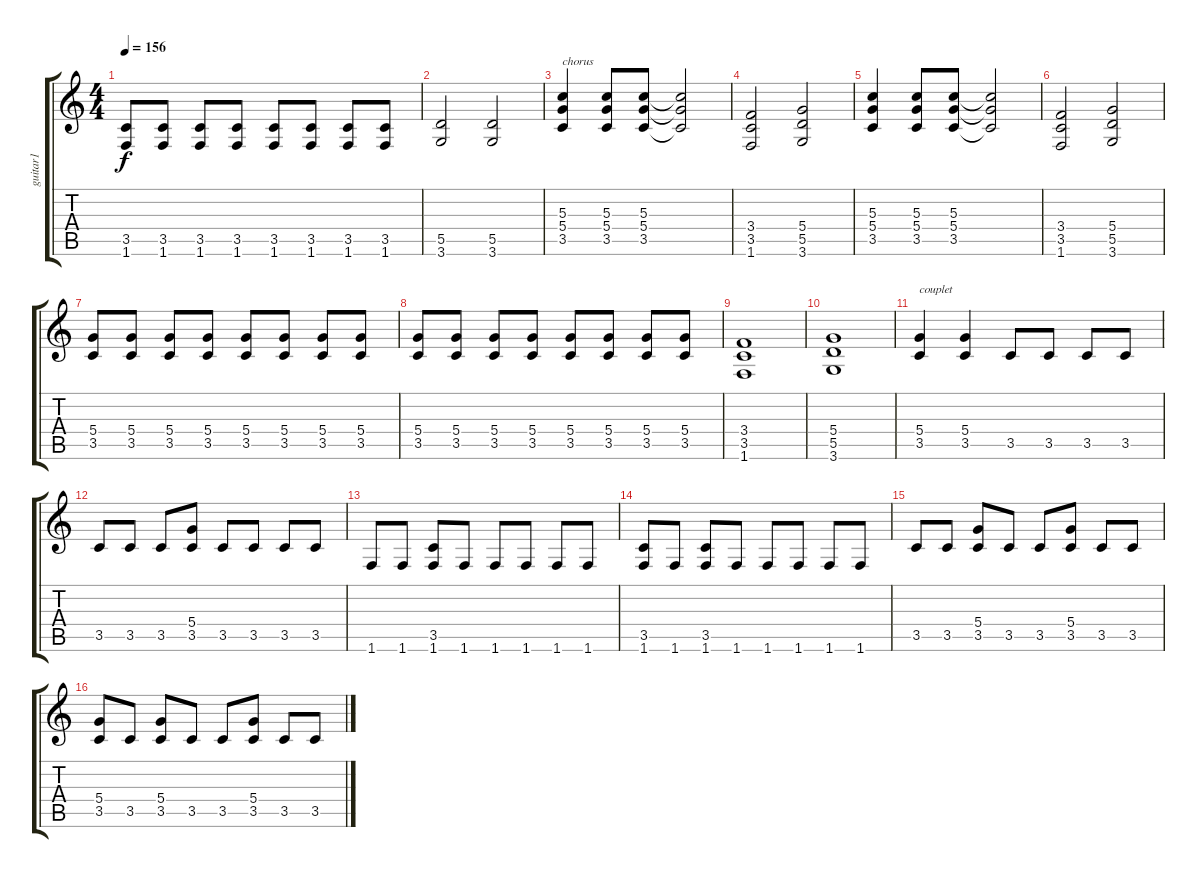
\track ("guitar1" "guitar1") {instrument overdrivenguitar}
\staff {score tabs}
\tuning (E4 B3 G3 D3 A2 E2) {hide}
\ts (4 4)
\tempo 156
\clef g2
\ks c
(3.5 1.6).8{dy f} (3.5 1.6).8 (3.5 1.6).8 (3.5 1.6).8 (3.5 1.6).8 (3.5 1.6).8 (3.5 1.6).8 (3.5 1.6).8 |
(5.5 3.6).2 (5.5 3.6).2 |
(5.3 5.4 3.5).4{txt "chorus"} (5.3 5.4 3.5).8 (5.3 5.4 3.5).8 (5.3{t} 5.4{t} 3.5{t}).2 |
(3.4 3.5 1.6).2 (5.4 5.5 3.6).2 |
(5.3 5.4 3.5).4 (5.3 5.4 3.5).8 (5.3 5.4 3.5).8 (5.3{t} 5.4{t} 3.5{t}).2 |
(3.4 3.5 1.6).2 (5.4 5.5 3.6).2 |
(5.4 3.5).8 (5.4 3.5).8 (5.4 3.5).8 (5.4 3.5).8 (5.4 3.5).8 (5.4 3.5).8 (5.4 3.5).8 (5.4 3.5).8 |
(5.4 3.5).8 (5.4 3.5).8 (5.4 3.5).8 (5.4 3.5).8 (5.4 3.5).8 (5.4 3.5).8 (5.4 3.5).8 (5.4 3.5).8 |
(3.4 3.5 1.6).1 |
(5.4 5.5 3.6).1 |
(5.4 3.5).4{txt "couplet"} (5.4 3.5).4 3.5.8 3.5.8 3.5.8 3.5.8 |
3.5.8 3.5.8 3.5.8 (5.4 3.5).8 3.5.8 3.5.8 3.5.8 3.5.8 |
1.6.8 1.6.8 (3.5 1.6).8 1.6.8 1.6.8 1.6.8 1.6.8 1.6.8 |
(3.5 1.6).8 1.6.8 (3.5 1.6).8 1.6.8 1.6.8 1.6.8 1.6.8 1.6.8 |
3.5.8 3.5.8 (5.4 3.5).8 3.5.8 3.5.8 (5.4 3.5).8 3.5.8 3.5.8 |
(5.4 3.5).8 3.5.8 (5.4 3.5).8 3.5.8 3.5.8 (5.4 3.5).8 3.5.8 3.5.8
